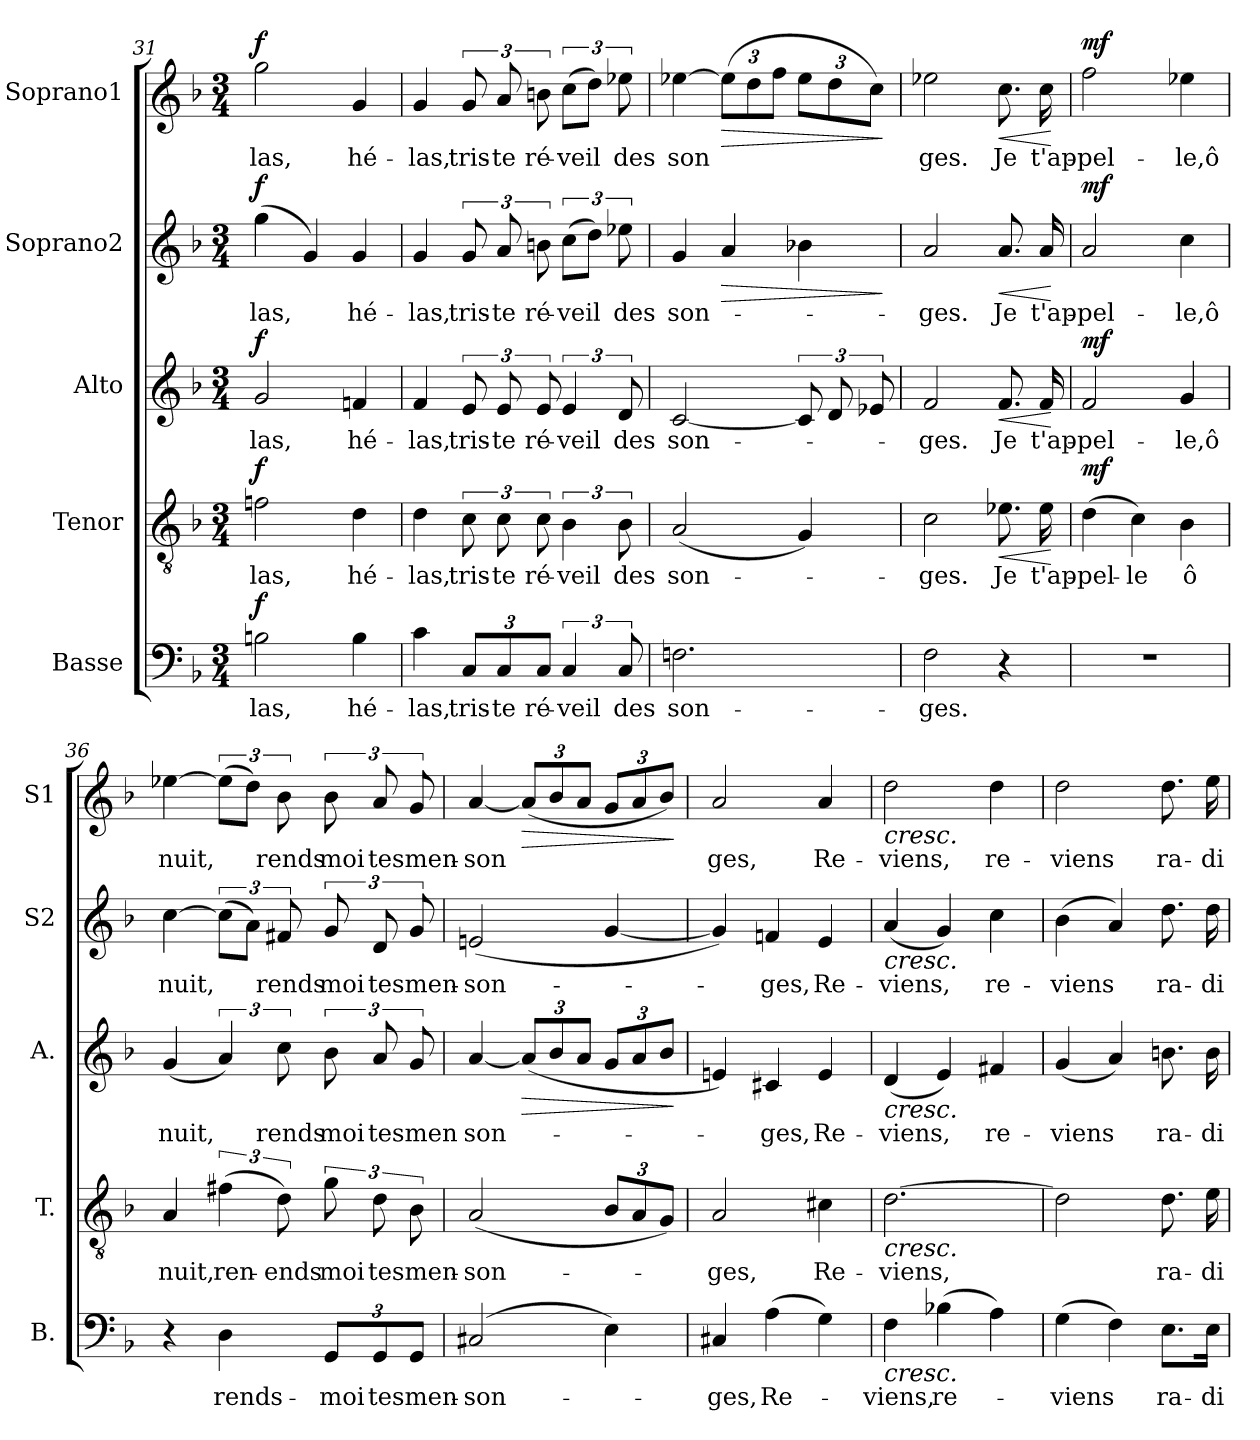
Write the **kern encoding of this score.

**kern	**text	**dynam	**kern	**text	**dynam	**kern	**text	**dynam	**kern	**text	**dynam	**kern	**text	**dynam
*part5	*part5	*part5	*part4	*part4	*part4	*part3	*part3	*part3	*part2	*part2	*part2	*part1	*part1	*part1
*staff5	*staff5	*staff5	*staff4	*staff4	*staff4	*staff3	*staff3	*staff3	*staff2	*staff2	*staff2	*staff1	*staff1	*staff1
*I"Basse	*	*	*I"Tenor	*	*	*I"Alto	*	*	*I"Soprano2	*	*	*I"Soprano1	*	*
*I'B.	*	*	*I'T.	*	*	*I'A.	*	*	*I'S2	*	*	*I'S1	*	*
*clefF4	*	*	*clefGv2	*	*	*clefG2	*	*	*clefG2	*	*	*clefG2	*	*
*k[b-]	*	*	*k[b-]	*	*	*k[b-]	*	*	*k[b-]	*	*	*k[b-]	*	*
*M3/4	*	*	*M3/4	*	*	*M3/4	*	*	*M3/4	*	*	*M3/4	*	*
=31	=31	=31	=31	=31	=31	=31	=31	=31	=31	=31	=31	=31	=31	=31
!	!LO:LY:b	!LO:DY:b	!	!LO:LY:b	!LO:DY:b	!	!LO:LY:b	!LO:DY:b	!	!LO:LY:b	!LO:DY:b	!	!LO:LY:b	!LO:DY:b
2Bn\	-las,	f	2fn\	-las,	f	2g/	-las,	f	(4gg\	-las,	f	2gg\	-las,	f
.	.	.	.	.	.	.	.	.	4g/)	.	.	.	.	.
!	!LO:LY:b	!	!	!LO:LY:b	!	!	!LO:LY:b	!	!	!LO:LY:b	!	!	!LO:LY:b	!
4B\	hé-	.	4d\	hé-	.	4fn/	hé-	.	4g/	hé-	.	4g/	hé-	.
=32	=32	=32	=32	=32	=32	=32	=32	=32	=32	=32	=32	=32	=32	=32
!	!LO:LY:b	!	!	!LO:LY:b	!	!	!LO:LY:b	!	!	!LO:LY:b	!	!	!LO:LY:b	!
4c\	-las,	.	4d\	-las,	.	4f/	-las,	.	4g/	-las,	.	4g/	-las,	.
!	!LO:LY:b	!	!	!LO:LY:b	!	!	!LO:LY:b	!	!	!LO:LY:b	!	!	!LO:LY:b	!
12C/L	tris-	.	12c\	tris-	.	12e/	tris-	.	12g/	tris-	.	12g/	tris-	.
!	!LO:LY:b	!	!	!LO:LY:b	!	!	!LO:LY:b	!	!	!LO:LY:b	!	!	!LO:LY:b	!
12C/	-te	.	12c\	-te	.	12e/	-te	.	12a/	-te	.	12a/	-te	.
!	!LO:LY:b	!	!	!LO:LY:b	!	!	!LO:LY:b	!	!	!LO:LY:b	!	!	!LO:LY:b	!
12C/J	ré-	.	12c\	ré-	.	12e/	ré-	.	12bn\	ré-	.	12bn\	ré-	.
!	!LO:LY:b	!	!	!LO:LY:b	!	!	!LO:LY:b	!	!	!LO:LY:b	!	!	!LO:LY:b	!
6C/	-veil	.	6B-\	-veil	.	6e/	-veil	.	(12cc\L	-veil	.	(12cc\L	-veil	.
.	.	.	.	.	.	.	.	.	12dd\J)	.	.	12dd\J)	.	.
!	!LO:LY:b	!	!	!LO:LY:b	!	!	!LO:LY:b	!	!	!LO:LY:b	!	!	!LO:LY:b	!
12C/	des	.	12B-\	des	.	12d/	des	.	12ee-X\	des	.	12ee-X\	des	.
=33	=33	=33	=33	=33	=33	=33	=33	=33	=33	=33	=33	=33	=33	=33
!	!LO:LY:b	!	!	!LO:LY:b	!	!	!LO:LY:b	!	!	!LO:LY:b	!	!	!LO:LY:b	!
2.Fn\	-son-	.	(2A/	-son-	.	[2c/	-son-	.	4g/	-son-	.	[4ee-X\	-son-	.
!	!	!	!	!	!	!	!	!	!	!	!LO:HP:b	!	!	!
*	*	*	*	*	*	*	*	*	*	*	*	*Xbrackettup	*	*
!	!	!	!	!	!	!	!	!	!	!	!	!	!	!LO:HP:b
.	.	.	.	.	.	.	.	.	4a/	.	>	(12ee-\L]	.	>
.	.	.	.	.	.	.	.	.	.	.	.	12dd\	.	.
.	.	.	.	.	.	.	.	.	.	.	.	12ff\J	.	.
.	.	.	4G/)	.	.	12c/]	.	.	4b-X\	.	.	12ee-\L	.	.
!	!	!	!	!	!	!	!	!	!	!	!	!	!LO:LY:b	!
.	.	.	.	.	.	12d/	.	.	.	.	.	12dd\	---	.
.	.	.	.	.	.	12e-X/	.	.	.	.	.	12cc\J)	.	.
.	.	.	.	.	.	.	.	.	.	.	]	.	.	]
=34	=34	=34	=34	=34	=34	=34	=34	=34	=34	=34	=34	=34	=34	=34
!	!LO:LY:b	!	!	!LO:LY:b	!	!	!LO:LY:b	!	!	!LO:LY:b	!	!	!LO:LY:b	!
2F\	-ges.	.	2c\	-ges.	.	2f/	-ges.	.	2a/	-ges.	.	2ee-X\	-ges.	.
!	!	!	!	!LO:LY:b	!LO:HP:b	!	!LO:LY:b	!LO:HP:b	!	!LO:LY:b	!LO:HP:b	!	!LO:LY:b	!LO:HP:b
4r	.	.	8.e-X\	Je	<	8.f/	Je	<	8.a/	Je	<	8.cc\	Je	<
!	!	!	!	!LO:LY:b	!	!	!LO:LY:b	!	!	!LO:LY:b	!	!	!LO:LY:b	!
.	.	.	16e-\	t'ap-	.	16f/	t'ap-	.	16a/	t'ap-	.	16cc\	t'ap-	.
.	.	.	.	.	[	.	.	[	.	.	[	.	.	[
=35	=35	=35	=35	=35	=35	=35	=35	=35	=35	=35	=35	=35	=35	=35
!	!	!	!	!LO:LY:b	!LO:DY:b	!	!LO:LY:b	!LO:DY:b	!	!LO:LY:b	!LO:DY:b	!	!LO:LY:b	!LO:DY:b
2.r	.	.	(4d\	-pel-	mf	2f/	-pel-	mf	2a/	-pel-	mf	2ff\	-pel-	mf
!	!	!	!	!LO:LY:b	!	!	!	!	!	!	!	!	!	!
.	.	.	4c\)	-le	.	.	.	.	.	.	.	.	.	.
!	!	!	!	!LO:LY:b	!	!	!LO:LY:b	!	!	!LO:LY:b	!	!	!LO:LY:b	!
.	.	.	4B-\	ô	.	4g/	-le,ô	.	4cc\	-le,ô	.	4ee-X\	-le,ô	.
=36	=36	=36	=36	=36	=36	=36	=36	=36	=36	=36	=36	=36	=36	=36
!	!	!	!	!LO:LY:b	!	!	!LO:LY:b	!	!	!LO:LY:b	!	!	!LO:LY:b	!
4r	.	.	4A/	nuit,	.	(4g/	nuit,	.	[4cc\	nuit,	.	[4ee-X\	nuit,	.
!	!LO:LY:b	!	!	!LO:LY:b	!	!	!	!	!	!	!	!	!	!
*	*	*	*	*	*	*	*	*	*	*	*	*brackettup	*	*
4D\	rends-	.	(6f#X\	ren-	.	6a/)	.	.	(12cc\L]	.	.	(12ee-\L]	.	.
.	.	.	.	.	.	.	.	.	12a\J)	.	.	12dd\J)	.	.
!	!	!	!	!LO:LY:b	!	!	!LO:LY:b	!	!	!LO:LY:b	!	!	!LO:LY:b	!
.	.	.	12d\)	-ends	.	12cc\	rends	.	12f#X/	rends	.	12b-\	rends	.
!	!LO:LY:b	!	!	!LO:LY:b	!	!	!LO:LY:b	!	!	!LO:LY:b	!	!	!LO:LY:b	!
12GG/L	-moi	.	12g\	-moi	.	12b-\	moi	.	12g/	moi	.	12b-\	moi	.
!	!LO:LY:b	!	!	!LO:LY:b	!	!	!LO:LY:b	!	!	!LO:LY:b	!	!	!LO:LY:b	!
12GG/	tes	.	12d\	tes	.	12a/	tes	.	12d/	tes	.	12a/	tes	.
!	!LO:LY:b	!	!	!LO:LY:b	!	!	!LO:LY:b	!	!	!LO:LY:b	!	!	!LO:LY:b	!
12GG/J	men-	.	12B-\	men-	.	12g/	men	.	12g/	men-	.	12g/	men-	.
=37	=37	=37	=37	=37	=37	=37	=37	=37	=37	=37	=37	=37	=37	=37
!	!LO:LY:b	!	!	!LO:LY:b	!	!	!LO:LY:b	!	!	!LO:LY:b	!	!	!LO:LY:b	!
(2C#X/	-son-	.	(2A/	-son-	.	[4a/	son-	.	(2en/	-son-	.	[4a/	-son-	.
*	*	*	*	*	*	*Xbrackettup	*	*	*	*	*	*	*	*
!	!	!	!	!	!	!	!	!LO:HP:b	!	!	!	!	!	!
*	*	*	*	*	*	*	*	*	*	*	*	*Xbrackettup	*	*
!	!	!	!	!	!	!	!	!	!	!	!	!	!	!LO:HP:b
.	.	.	.	.	.	(12a/L]	.	>	.	.	.	(12a/L]	.	>
.	.	.	.	.	.	12b-/	.	.	.	.	.	12b-/	.	.
!	!	!	!	!	!	!	!	!	!	!	!	!	!LO:LY:b	!
.	.	.	.	.	.	12a/J	.	.	.	.	.	12a/J	---	.
*	*	*	*Xbrackettup	*	*	*	*	*	*	*	*	*	*	*
4E\)	.	.	12B-/L	.	.	12g/L	.	.	[4g/	.	.	12g/L	.	.
!	!	!	!	!	!	!	!	!	!	!	!	!	!LO:LY:b	!
.	.	.	12A/	.	.	12a/	.	.	.	.	.	12a/	---	.
.	.	.	12G/J)	.	.	12b-/J	.	.	.	.	.	12b-/J)	.	.
.	.	.	.	.	.	.	.	]	.	.	.	.	.	]
=38	=38	=38	=38	=38	=38	=38	=38	=38	=38	=38	=38	=38	=38	=38
!	!LO:LY:b	!	!	!LO:LY:b	!	!	!	!	!	!	!	!	!LO:LY:b	!
4C#X/	-ges,	.	2A/	-ges,	.	4en/)	.	.	4g/])	.	.	2a/	-ges,	.
!	!LO:LY:b	!	!	!	!	!	!LO:LY:b	!	!	!LO:LY:b	!	!	!	!
(4A\	Re-	.	.	.	.	4c#X/	-ges,	.	4fn/	-ges,	.	.	.	.
!	!	!	!	!LO:LY:b	!	!	!LO:LY:b	!	!	!LO:LY:b	!	!	!LO:LY:b	!
4G\)	.	.	4c#X\	Re-	.	4e/	Re-	.	4e/	Re-	.	4a/	Re-	.
=39	=39	=39	=39	=39	=39	=39	=39	=39	=39	=39	=39	=39	=39	=39
!	!	!	!	!	!	!	!	!	!	!	!	!LO:TX:b:i:t=cresc.	!	!
!	!	!	!	!	!	!	!	!	!LO:TX:b:i:t=cresc.	!	!	!	!	!
!	!	!	!	!	!	!LO:TX:b:i:t=cresc.	!	!	!	!	!	!	!	!
!	!	!	!LO:TX:b:i:t=cresc.	!	!	!	!	!	!	!	!	!	!	!
!LO:TX:b:i:t=cresc.	!	!	!	!	!	!	!	!	!	!	!	!	!	!
!	!LO:LY:b	!	!	!LO:LY:b	!	!	!LO:LY:b	!	!	!LO:LY:b	!	!	!LO:LY:b	!
4F\	-viens,	.	[2.d\	-viens,	.	(4d/	-viens,	.	(4a/	-viens,	.	2dd\	-viens,	.
!	!LO:LY:b	!	!	!	!	!	!	!	!	!	!	!	!	!
(4B-X\	re-	.	.	.	.	4e/)	.	.	4g/)	.	.	.	.	.
!	!	!	!	!	!	!	!LO:LY:b	!	!	!LO:LY:b	!	!	!LO:LY:b	!
4A\)	.	.	.	.	.	4f#X/	re-	.	4cc\	re-	.	4dd\	re-	.
=40	=40	=40	=40	=40	=40	=40	=40	=40	=40	=40	=40	=40	=40	=40
!	!LO:LY:b	!	!	!	!	!	!LO:LY:b	!	!	!LO:LY:b	!	!	!LO:LY:b	!
(4G\	-viens	.	2d\]	.	.	(4g/	-viens	.	(4b-\	-viens	.	2dd\	-viens	.
4F\)	.	.	.	.	.	4a/)	.	.	4a/)	.	.	.	.	.
!	!LO:LY:b	!	!	!LO:LY:b	!	!	!LO:LY:b	!	!	!LO:LY:b	!	!	!LO:LY:b	!
8.E\L	ra-	.	8.d\	ra-	.	8.bn\	ra-	.	8.dd\	ra-	.	8.dd\	ra-	.
!	!LO:LY:b	!	!	!LO:LY:b	!	!	!LO:LY:b	!	!	!LO:LY:b	!	!	!LO:LY:b	!
16E\Jk	-di-	.	16e\	-di-	.	16b\	-di-	.	16dd\	-di-	.	16ee\	-di-	.
=	=	=	=	=	=	=	=	=	=	=	=	=	=	=
*-	*-	*-	*-	*-	*-	*-	*-	*-	*-	*-	*-	*-	*-	*-
